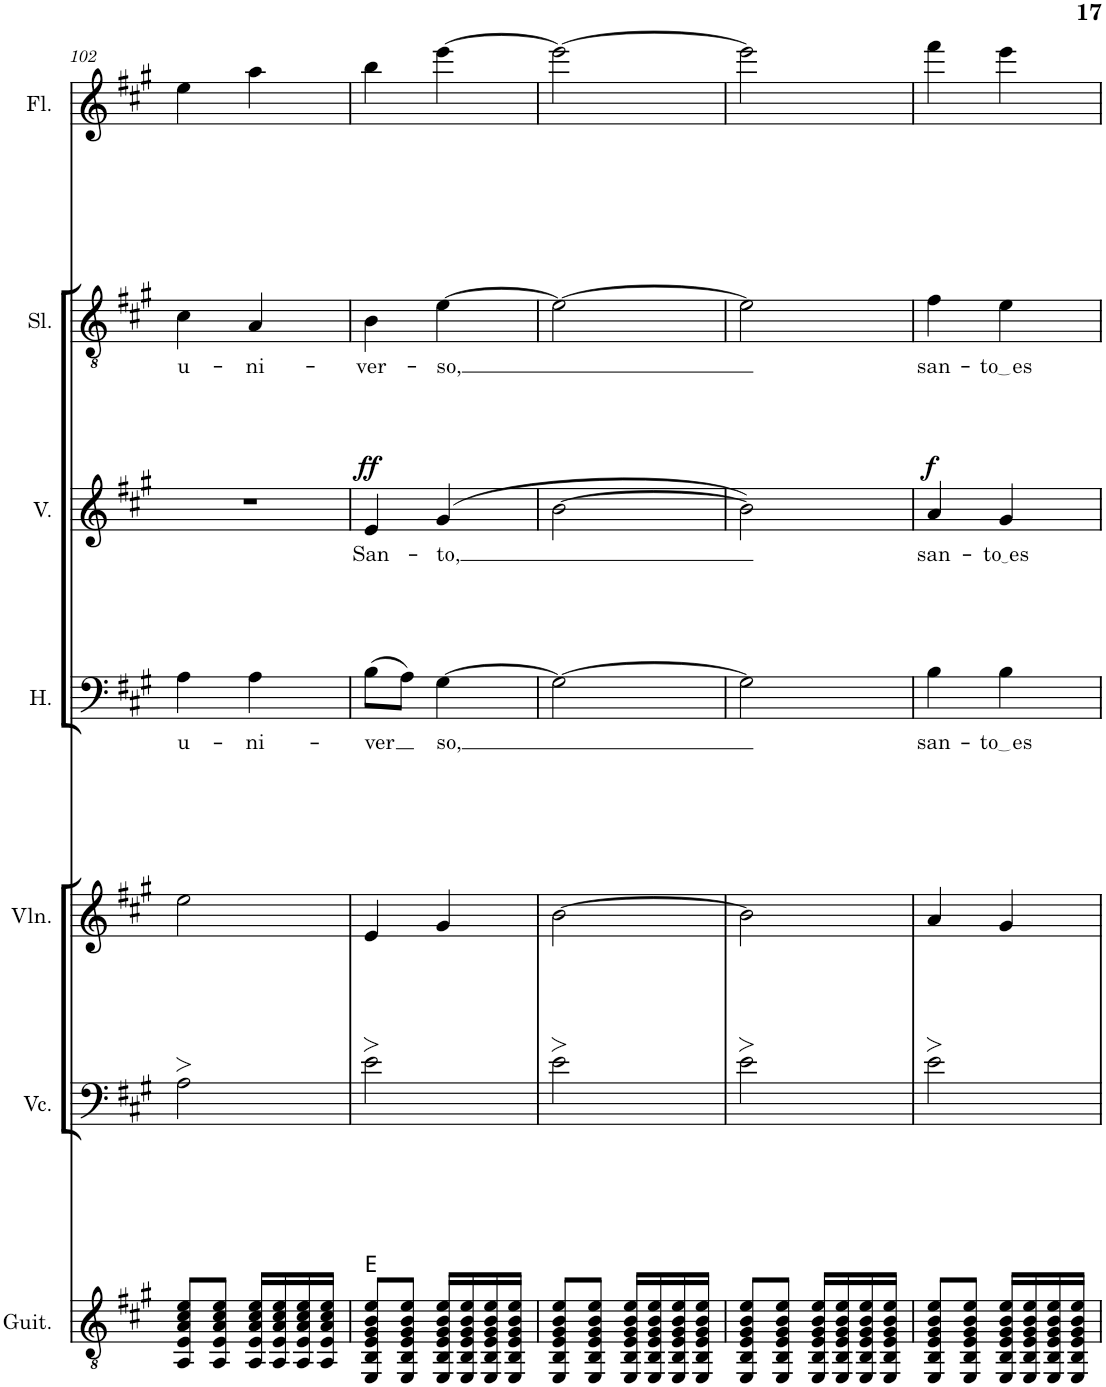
**kern	**harte	**kern	**kern	**kern	**text	**kern	**text	**dynam	**kern	**text	**kern
*part7	*part7	*part6	*part5	*part4	*part4	*part3	*part3	*part3	*part2	*part2	*part1
*staff7	*	*staff6	*staff5	*staff4	*staff4	*staff3	*staff3	*staff3	*staff2	*staff2	*staff1
*I"Guitarra clásica	*	*I"Violonchelo	*I"Violín	*I"Hombres	*	*I"Mujeres	*	*	*I"Solista	*	*I"Flauta
*I'Guit.	*	*I'Vc.	*I'Vln.	*I'H.	*	*	*	*	*I'Sl.	*	*I'Fl.
!!LO:PB:g=z
*clefGv2	*	*clefF4	*clefG2	*clefF4	*	*clefG2	*	*	*clefGv2	*	*clefG2
*	*	*	*	*	*	*	*	*	*Trd4c7	*	*
*k[f#c#g#]	*	*k[f#c#g#]	*k[f#c#g#]	*k[f#c#g#]	*	*k[f#c#g#]	*	*	*k[f#c#g#]	*	*k[f#c#g#]
*M2/4	*	*M2/4	*M2/4	*M2/4	*	*M2/4	*	*	*M2/4	*	*M2/4
=102	=102	=102	=102	=102	=102	=102	=102	=102	=102	=102	=102
!	!	!	!	!	!LO:LY:b	!	!	!	!	!LO:LY:b	!
8AA/ 8E/ 8A/ 8c#/ 8e/L	.	2A>\	2ee\	4A\	u-	2r	.	.	4c#\	u-	4ee\
8AA/ 8E/ 8A/ 8c#/ 8e/J	.	.	.	.	.	.	.	.	.	.	.
!	!	!	!	!	!LO:LY:b	!	!	!	!	!LO:LY:b	!
16AA/ 16E/ 16A/ 16c#/ 16e/LL	.	.	.	4A\	-ni-	.	.	.	4A/	-ni-	4aa\
16AA/ 16E/ 16A/ 16c#/ 16e/	.	.	.	.	.	.	.	.	.	.	.
16AA/ 16E/ 16A/ 16c#/ 16e/	.	.	.	.	.	.	.	.	.	.	.
16AA/ 16E/ 16A/ 16c#/ 16e/JJ	.	.	.	.	.	.	.	.	.	.	.
=103	=103	=103	=103	=103	=103	=103	=103	=103	=103	=103	=103
!	!	!	!	!	!LO:LY:b	!	!LO:LY:b	!LO:DY:a	!	!LO:LY:b	!
8EE/ 8BB/ 8E/ 8G#/ 8B/ 8e/L	E:maj	2e>\	4e/	(8B\L	-ver	4e/	San-	ff	4B\	-ver-	4bb\
8EE/ 8BB/ 8E/ 8G#/ 8B/ 8e/J	.	.	.	8A\J)	.	.	.	.	.	.	.
!	!	!	!	!	!LO:LY:b	!	!LO:LY:b	!	!	!LO:LY:b	!
16EE/ 16BB/ 16E/ 16G#/ 16B/ 16e/LL	.	.	4g#/	[4G#\	so,	(4g#/	-to,	.	[4e\	-so,	[4eee\
16EE/ 16BB/ 16E/ 16G#/ 16B/ 16e/	.	.	.	.	.	.	.	.	.	.	.
16EE/ 16BB/ 16E/ 16G#/ 16B/ 16e/	.	.	.	.	.	.	.	.	.	.	.
16EE/ 16BB/ 16E/ 16G#/ 16B/ 16e/JJ	.	.	.	.	.	.	.	.	.	.	.
=104	=104	=104	=104	=104	=104	=104	=104	=104	=104	=104	=104
8EE/ 8BB/ 8E/ 8G#/ 8B/ 8e/L	.	2e>\	[2b\	2G#\_	.	[2b\	.	.	2e\_	.	2eee\_
8EE/ 8BB/ 8E/ 8G#/ 8B/ 8e/J	.	.	.	.	.	.	.	.	.	.	.
16EE/ 16BB/ 16E/ 16G#/ 16B/ 16e/LL	.	.	.	.	.	.	.	.	.	.	.
16EE/ 16BB/ 16E/ 16G#/ 16B/ 16e/	.	.	.	.	.	.	.	.	.	.	.
16EE/ 16BB/ 16E/ 16G#/ 16B/ 16e/	.	.	.	.	.	.	.	.	.	.	.
16EE/ 16BB/ 16E/ 16G#/ 16B/ 16e/JJ	.	.	.	.	.	.	.	.	.	.	.
=105	=105	=105	=105	=105	=105	=105	=105	=105	=105	=105	=105
8EE/ 8BB/ 8E/ 8G#/ 8B/ 8e/L	.	2e>\	2b\]	2G#\]	.	2b\])	.	.	2e\]	.	2eee\]
8EE/ 8BB/ 8E/ 8G#/ 8B/ 8e/J	.	.	.	.	.	.	.	.	.	.	.
16EE/ 16BB/ 16E/ 16G#/ 16B/ 16e/LL	.	.	.	.	.	.	.	.	.	.	.
16EE/ 16BB/ 16E/ 16G#/ 16B/ 16e/	.	.	.	.	.	.	.	.	.	.	.
16EE/ 16BB/ 16E/ 16G#/ 16B/ 16e/	.	.	.	.	.	.	.	.	.	.	.
16EE/ 16BB/ 16E/ 16G#/ 16B/ 16e/JJ	.	.	.	.	.	.	.	.	.	.	.
=106	=106	=106	=106	=106	=106	=106	=106	=106	=106	=106	=106
!	!	!	!	!	!LO:LY:b	!	!LO:LY:b	!LO:DY:a	!	!LO:LY:b	!
8EE/ 8BB/ 8E/ 8G#/ 8B/ 8e/L	.	2e>\	4a/	4B\	san-	4a/	san-	f	4f#\	san-	4fff#\
8EE/ 8BB/ 8E/ 8G#/ 8B/ 8e/J	.	.	.	.	.	.	.	.	.	.	.
!	!	!	!	!	!LO:LY:b	!	!LO:LY:b	!	!	!LO:LY:b	!
16EE/ 16BB/ 16E/ 16G#/ 16B/ 16e/LL	.	.	4g#/	4B\	to es	4g#/	to es	.	4e\	to es	4eee\
16EE/ 16BB/ 16E/ 16G#/ 16B/ 16e/	.	.	.	.	.	.	.	.	.	.	.
16EE/ 16BB/ 16E/ 16G#/ 16B/ 16e/	.	.	.	.	.	.	.	.	.	.	.
16EE/ 16BB/ 16E/ 16G#/ 16B/ 16e/JJ	.	.	.	.	.	.	.	.	.	.	.
=	=	=	=	=	=	=	=	=	=	=	=
*-	*-	*-	*-	*-	*-	*-	*-	*-	*-	*-	*-
